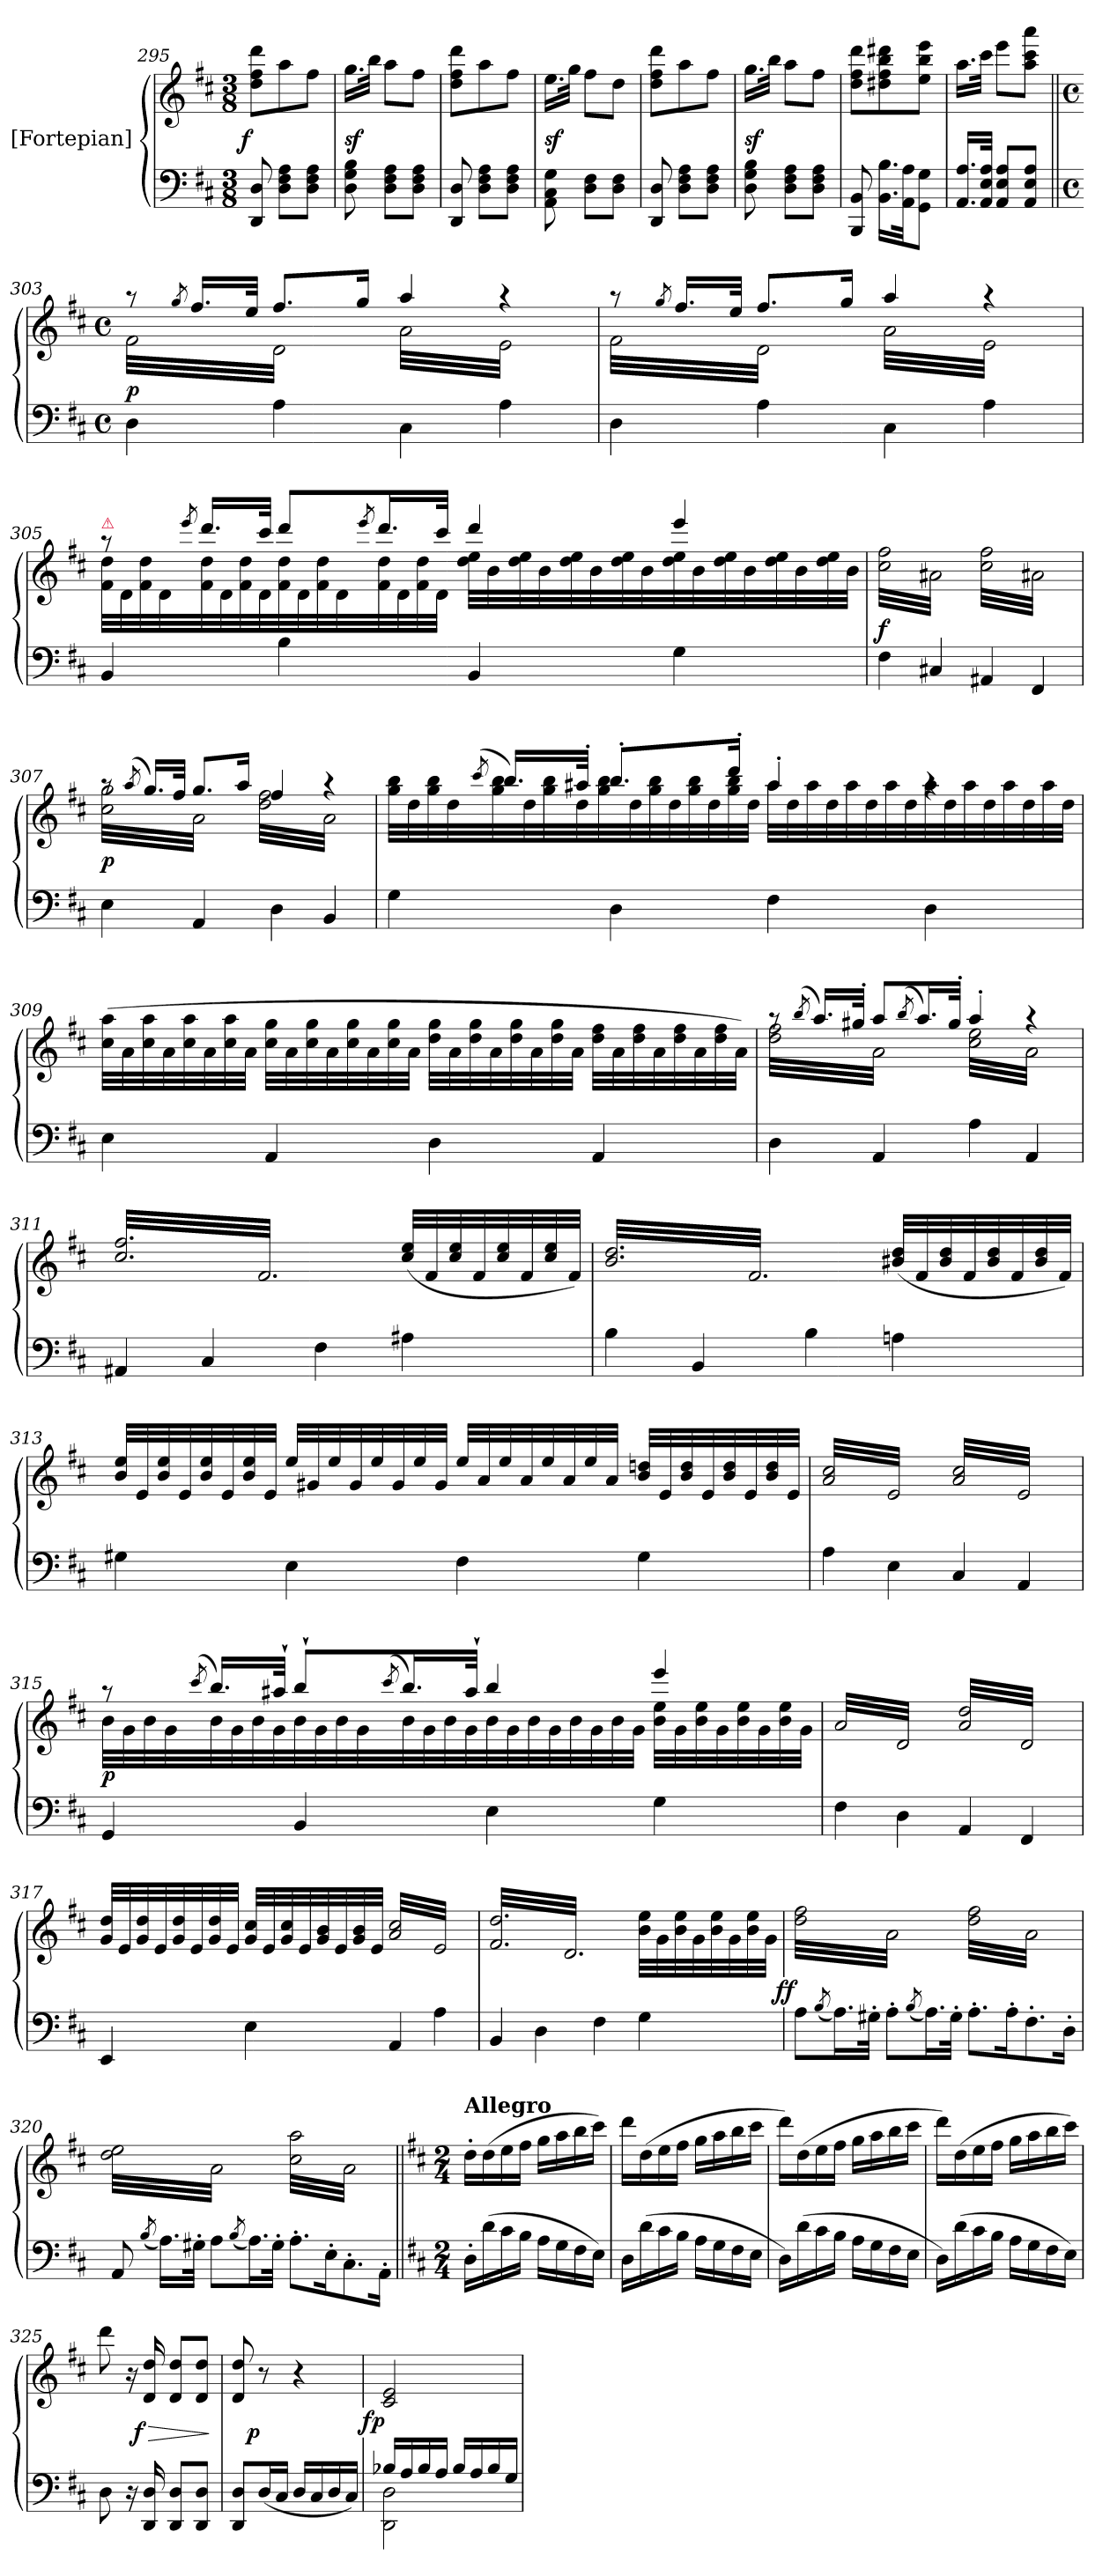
**kern	**kern	**dynam
*part1	*part1	*part1
*staff2	*staff1	*staff1/2
*I"[Fortepian]	*	*
*clefF4	*clefG2	*
*k[f#c#]	*k[f#c#]	*
*D:	*D:	*
*M3/8	*M3/8	*
=295	=295	=295
!	!	!LO:DY:rj
8DD/ 8D/	8dd\ 8ff#\ 8ddd\L	f
8D\ 8F#\ 8A\L	8aa\	.
8D\ 8F#\ 8A\J	8ff#\J	.
=296	=296	=296
8D\ 8G\ 8B\	16.gg\LL	sf
.	32bb\JJk	.
8D\ 8F#\ 8A\L	8aa\L	.
8D\ 8F#\ 8A\J	8ff#\J	.
=297	=297	=297
8DD/ 8D/	8dd\ 8ff#\ 8ddd\L	.
8D\ 8F#\ 8A\L	8aa\	.
8D\ 8F#\ 8A\J	8ff#\J	.
=298	=298	=298
8AA\ 8C#\ 8G\	16.ee\LL	sf
.	32gg\JJk	.
8D\ 8F#\L	8ff#\L	.
8D\ 8F#\J	8dd\J	.
=299	=299	=299
8DD/ 8D/	8dd\ 8ff#\ 8ddd\L	.
8D\ 8F#\ 8A\L	8aa\	.
8D\ 8F#\ 8A\J	8ff#\J	.
=300	=300	=300
8D\ 8G\ 8B\	16.gg\LL	sf
.	32bb\JJk	.
8D\ 8F#\ 8A\L	8aa\L	.
8D\ 8F#\ 8A\J	8ff#\J	.
=301	=301	=301
8BBB/ 8BB/	8dd\ 8ff#\ 8ddd\L	.
16.BB\ 16.B\LL	8dd#X\ 8ff#\ 8bb\ 8ddd#X\	.
32AA\ 32A\JK	.	.
8GG\ 8G\J	8ee\ 8bb\ 8eee\J	.
=302	=302	=302
16.AA/ 16.A/LL	16.aa\LL	.
32AA/ 32E/ 32A/JJk	32ccc#\JJk	.
8AA/ 8E/ 8A/L	8eee\L	.
8AA/ 8E/ 8A/J	8aa\ 8ccc#\ 8aaa\J	.
=303||	=303||	=303||
*M4/4	*M4/4	*
*met(c)	*met(c)	*
*	*^	*
!	!LO:TX:a:B:t=Adagio	!	!
*	*tremolo	*	*
4D\	8raa	32f#\LLL	p
.	.	32d\	.
.	.	32f#\	.
.	.	32d\	.
.	8qgg/	.	.
.	16.ff#/LL	32f#\	.
.	.	32d\	.
.	.	32f#\	.
.	32ee/JJk	32d\	.
4A\	8.ff#/L	32f#\	.
.	.	32d\	.
.	.	32f#\	.
.	.	32d\	.
.	.	32f#\	.
.	.	32d\	.
.	16gg/Jk	32f#\	.
.	.	32d\JJJ	.
4C#\	4aa/	32a\LLL	.
.	.	32e\	.
.	.	32a\	.
.	.	32e\	.
.	.	32a\	.
.	.	32e\	.
.	.	32a\	.
.	.	32e\	.
4A\	4raa	32a\	.
.	.	32e\	.
.	.	32a\	.
.	.	32e\	.
.	.	32a\	.
.	.	32e\	.
.	.	32a\	.
.	.	32e\JJJ	.
=304	=304	=304	=304
4D\	8raa	32f#\LLL	.
.	.	32d\	.
.	.	32f#\	.
.	.	32d\	.
.	8qgg/	.	.
.	16.ff#/LL	32f#\	.
.	.	32d\	.
.	.	32f#\	.
.	32ee/JJk	32d\	.
4A\	8.ff#/L	32f#\	.
.	.	32d\	.
.	.	32f#\	.
.	.	32d\	.
.	.	32f#\	.
.	.	32d\	.
.	16gg/Jk	32f#\	.
.	.	32d\JJJ	.
4C#\	4aa/	32a\LLL	.
.	.	32e\	.
.	.	32a\	.
.	.	32e\	.
.	.	32a\	.
.	.	32e\	.
.	.	32a\	.
.	.	32e\	.
4A\	4raa	32a\	.
.	.	32e\	.
.	.	32a\	.
.	.	32e\	.
.	.	32a\	.
.	.	32e\	.
.	.	32a\	.
.	.	32e\JJJ	.
=305	=305	=305	=305
!	!LO:TX:a:color=crimson:t=⚠	!	!
4BB/	8raa	32f#\ 32dd\LLL	.
.	.	32d\	.
.	.	32f#\ 32dd\	.
.	.	32d\	.
.	8qeee/	.	.
.	16.ddd/LL	32f#\ 32dd\	.
.	.	32d\	.
.	.	32f#\ 32dd\	.
.	32ccc#/JJk	32d\	.
4B\	8ddd/L	32f#\ 32dd\	.
.	.	32d\	.
.	.	32f#\ 32dd\	.
.	.	32d\	.
.	8qeee/	.	.
.	16.ddd/L	32f#\ 32dd\	.
.	.	32d\	.
.	.	32f#\ 32dd\	.
.	32ccc#/JJk	32d\JJJ	.
*	*Xtremolo	*	*
4BB/	4ddd/	32dd\ 32ee\LLL	.
.	.	32b\	.
.	.	32dd\ 32ee\	.
.	.	32b\	.
.	.	32dd\ 32ee\	.
.	.	32b\	.
.	.	32dd\ 32ee\	.
.	.	32b\	.
4G\	4eee/	32dd\ 32ee\	.
.	.	32b\	.
.	.	32dd\ 32ee\	.
.	.	32b\	.
.	.	32dd\ 32ee\	.
.	.	32b\	.
.	.	32dd\ 32ee\	.
.	.	32b\JJJ	.
*	*v	*v	*
=306	=306	=306
*	*tremolo	*
4F#\	32cc#\ 32ff#\LLL	f
.	32a#X\	.
.	32cc#\ 32ff#\	.
.	32a#X\	.
.	32cc#\ 32ff#\	.
.	32a#X\	.
.	32cc#\ 32ff#\	.
.	32a#X\	.
4C#X/	32cc#\ 32ff#\	.
.	32a#X\	.
.	32cc#\ 32ff#\	.
.	32a#X\	.
.	32cc#\ 32ff#\	.
.	32a#X\	.
.	32cc#\ 32ff#\	.
.	32a#X\JJJ	.
4AA#X/	32cc#\ 32ff#\LLL	.
.	32a#X\	.
.	32cc#\ 32ff#\	.
.	32a#X\	.
.	32cc#\ 32ff#\	.
.	32a#X\	.
.	32cc#\ 32ff#\	.
.	32a#X\	.
4FF#/	32cc#\ 32ff#\	.
.	32a#X\	.
.	32cc#\ 32ff#\	.
.	32a#X\	.
.	32cc#\ 32ff#\	.
.	32a#X\	.
.	32cc#\ 32ff#\	.
.	32a#X\JJJ	.
=307	=307	=307
*	*^	*
4E\	8raa	32cc#\ 32gg\LLL	p
.	.	32a\	.
.	.	32cc#\ 32gg\	.
.	.	32a\	.
.	(8qaa/	.	.
.	16.gg/LL)	32cc#\ 32gg\	.
.	.	32a\	.
.	.	32cc#\ 32gg\	.
.	32ff#/JJk	32a\	.
4AA/	8.gg/L	32cc#\ 32gg\	.
.	.	32a\	.
.	.	32cc#\ 32gg\	.
.	.	32a\	.
.	.	32cc#\ 32gg\	.
.	.	32a\	.
.	16aa/Jk	32cc#\ 32gg\	.
.	.	32a\JJJ	.
4D\	4ff#/	32dd\ 32ff#\LLL	.
.	.	32a\	.
.	.	32dd\ 32ff#\	.
.	.	32a\	.
.	.	32dd\ 32ff#\	.
.	.	32a\	.
.	.	32dd\ 32ff#\	.
.	.	32a\	.
4BB/	4raa	32dd\ 32ff#\	.
.	.	32a\	.
.	.	32dd\ 32ff#\	.
.	.	32a\	.
.	.	32dd\ 32ff#\	.
.	.	32a\	.
.	.	32dd\ 32ff#\	.
.	.	32a\JJJ	.
=308	=308	=308	=308
4G\	8raa	32gg\ 32bb\LLL	.
.	.	32dd\	.
.	.	32gg\ 32bb\	.
.	.	32dd\	.
.	(8qccc#/	.	.
.	16.bb/LL)	32gg\ 32bb\	.
.	.	32dd\	.
.	.	32gg\ 32bb\	.
.	32aa#X'/JJk	32dd\	.
4D\	8.bb'/L	32gg\ 32bb\	.
.	.	32dd\	.
.	.	32gg\ 32bb\	.
.	.	32dd\	.
.	.	32gg\ 32bb\	.
.	.	32dd\	.
.	16ddd'/Jk	32gg\ 32bb\	.
.	.	32dd\JJJ	.
4F#\	4aa#'/	32aa#\LLL	.
.	.	32dd\	.
.	.	32aa#\	.
.	.	32dd\	.
.	.	32aa#\	.
.	.	32dd\	.
.	.	32aa#\	.
.	.	32dd\	.
4D\	4raa	32aa#\	.
.	.	32dd\	.
.	.	32aa#\	.
.	.	32dd\	.
.	.	32aa#\	.
.	.	32dd\	.
.	.	32aa#\	.
.	.	32dd\JJJ	.
*	*Xtremolo	*	*
*	*v	*v	*
=309	=309	=309
4E\	(32cc#\ 32aa\LLL	.
.	32a\	.
.	32cc#\ 32aa\	.
.	32a\	.
.	32cc#\ 32aa\	.
.	32a\	.
.	32cc#\ 32aa\	.
.	32a\JJJ	.
4AA/	32cc#\ 32gg\LLL	.
.	32a\	.
.	32cc#\ 32gg\	.
.	32a\	.
.	32cc#\ 32gg\	.
.	32a\	.
.	32cc#\ 32gg\	.
.	32a\JJJ	.
4D\	32dd\ 32gg\LLL	.
.	32a\	.
.	32dd\ 32gg\	.
.	32a\	.
.	32dd\ 32gg\	.
.	32a\	.
.	32dd\ 32gg\	.
.	32a\JJJ	.
4AA/	32dd\ 32ff#\LLL	.
.	32a\	.
.	32dd\ 32ff#\	.
.	32a\	.
.	32dd\ 32ff#\	.
.	32a\	.
.	32dd\ 32ff#\	.
.	32a\JJJ)	.
=310	=310	=310
*	*^	*
*	*tremolo	*	*
4D\	8raa	32dd\ 32ff#\LLL	.
.	.	32a\	.
.	.	32dd\ 32ff#\	.
.	.	32a\	.
.	(8qbb/	.	.
.	16.aa/LL)	32dd\ 32ff#\	.
.	.	32a\	.
.	.	32dd\ 32ff#\	.
.	32gg#X'/JJk	32a\	.
4AA/	8aa/L	32dd\ 32ff#\	.
.	.	32a\	.
.	.	32dd\ 32ff#\	.
.	.	32a\	.
.	(8qbb/	.	.
.	16.aa/L)	32dd\ 32ff#\	.
.	.	32a\	.
.	.	32dd\ 32ff#\	.
.	32gg#'/JJk	32a\JJJ	.
4A\	4aa'/	32cc#\ 32ee\LLL	.
.	.	32a\	.
.	.	32cc#\ 32ee\	.
.	.	32a\	.
.	.	32cc#\ 32ee\	.
.	.	32a\	.
.	.	32cc#\ 32ee\	.
.	.	32a\	.
4AA/	4raa	32cc#\ 32ee\	.
.	.	32a\	.
.	.	32cc#\ 32ee\	.
.	.	32a\	.
.	.	32cc#\ 32ee\	.
.	.	32a\	.
.	.	32cc#\ 32ee\	.
.	.	32a\JJJ	.
*	*v	*v	*
=311	=311	=311
4AA#X/	(32cc#/ 32ff#/LLL	.
.	32f#/)	.
.	32cc#/ 32ff#/	.
.	32f#/)	.
.	32cc#/ 32ff#/	.
.	32f#/)	.
.	32cc#/ 32ff#/	.
.	32f#/)	.
4C#/	32cc#/ 32ff#/	.
.	32f#/)	.
.	32cc#/ 32ff#/	.
.	32f#/)	.
.	32cc#/ 32ff#/	.
.	32f#/)	.
.	32cc#/ 32ff#/	.
.	32f#/)	.
4F#\	32cc#/ 32ff#/	.
.	32f#/)	.
.	32cc#/ 32ff#/	.
.	32f#/)	.
.	32cc#/ 32ff#/	.
.	32f#/)	.
.	32cc#/ 32ff#/	.
.	32f#/)JJJ	.
*	*Xtremolo	*
4A#X\	(32cc#/ 32ee/LLL	.
.	32f#/	.
.	32cc#/ 32ee/	.
.	32f#/	.
.	32cc#/ 32ee/	.
.	32f#/	.
.	32cc#/ 32ee/	.
.	32f#/JJJ)	.
=312	=312	=312
*	*tremolo	*
4B\	(32b/ 32dd/LLL	.
.	32f#/)	.
.	32b/ 32dd/	.
.	32f#/)	.
.	32b/ 32dd/	.
.	32f#/)	.
.	32b/ 32dd/	.
.	32f#/)	.
4BB/	32b/ 32dd/	.
.	32f#/)	.
.	32b/ 32dd/	.
.	32f#/)	.
.	32b/ 32dd/	.
.	32f#/)	.
.	32b/ 32dd/	.
.	32f#/)	.
4B\	32b/ 32dd/	.
.	32f#/)	.
.	32b/ 32dd/	.
.	32f#/)	.
.	32b/ 32dd/	.
.	32f#/)	.
.	32b/ 32dd/	.
.	32f#/)JJJ	.
*	*Xtremolo	*
4An\	(32b#X/ 32dd/LLL	.
.	32f#/	.
.	32b#/ 32dd/	.
.	32f#/	.
.	32b#/ 32dd/	.
.	32f#/	.
.	32b#/ 32dd/	.
.	32f#/JJJ)	.
=313	=313	=313
4G#X\	32b/ 32ee/LLL	.
.	32e/	.
.	32b/ 32ee/	.
.	32e/	.
.	32b/ 32ee/	.
.	32e/	.
.	32b/ 32ee/	.
.	32e/JJJ	.
4E\	32ee/LLL	.
.	32g#X/	.
.	32ee/	.
.	32g#/	.
.	32ee/	.
.	32g#/	.
.	32ee/	.
.	32g#/JJJ	.
4F#\	32ee/LLL	.
.	32a/	.
.	32ee/	.
.	32a/	.
.	32ee/	.
.	32a/	.
.	32ee/	.
.	32a/JJJ	.
4G#\	32b/ 32ddn/LLL	.
.	32e/	.
.	32b/ 32dd/	.
.	32e/	.
.	32b/ 32dd/	.
.	32e/	.
.	32b/ 32dd/	.
.	32e/JJJ	.
=314	=314	=314
*	*tremolo	*
4A\	32a/ 32cc#/LLL	.
.	32e/	.
.	32a/ 32cc#/	.
.	32e/	.
.	32a/ 32cc#/	.
.	32e/	.
.	32a/ 32cc#/	.
.	32e/	.
4E\	32a/ 32cc#/	.
.	32e/	.
.	32a/ 32cc#/	.
.	32e/	.
.	32a/ 32cc#/	.
.	32e/	.
.	32a/ 32cc#/	.
.	32e/JJJ	.
4C#/	32a/ 32cc#/LLL	.
.	32e/	.
.	32a/ 32cc#/	.
.	32e/	.
.	32a/ 32cc#/	.
.	32e/	.
.	32a/ 32cc#/	.
.	32e/	.
4AA/	32a/ 32cc#/	.
.	32e/	.
.	32a/ 32cc#/	.
.	32e/	.
.	32a/ 32cc#/	.
.	32e/	.
.	32a/ 32cc#/	.
.	32e/JJJ	.
=315	=315	=315
*	*^	*
4GG/	8raa	32b\LLL	p
.	.	32g\	.
.	.	32b\	.
.	.	32g\	.
.	(8qccc#/	.	.
.	16.bb/LL)	32b\	.
.	.	32g\	.
.	.	32b\	.
.	32aa#X`/JJk	32g\	.
4BB/	8bb`/L	32b\	.
.	.	32g\	.
.	.	32b\	.
.	.	32g\	.
.	(8qccc#/	.	.
.	16.bb/L)	32b\	.
.	.	32g\	.
.	.	32b\	.
.	32aa#`/JJk	32g\	.
4E\	4bb/	32b\	.
.	.	32g\	.
.	.	32b\	.
.	.	32g\	.
.	.	32b\	.
.	.	32g\	.
.	.	32b\	.
.	.	32g\JJJ	.
*	*Xtremolo	*	*
4G\	4eee/	32b\ 32ee\LLL	.
.	.	32g\	.
.	.	32b\ 32ee\	.
.	.	32g\	.
.	.	32b\ 32ee\	.
.	.	32g\	.
.	.	32b\ 32ee\	.
.	.	32g\JJJ	.
*	*v	*v	*
=316	=316	=316
*	*tremolo	*
4F#\	32a/LLL	.
.	32d/	.
.	32a/	.
.	32d/	.
.	32a/	.
.	32d/	.
.	32a/	.
.	32d/	.
4D\	32a/	.
.	32d/	.
.	32a/	.
.	32d/	.
.	32a/	.
.	32d/	.
.	32a/	.
.	32d/JJJ	.
4AA/	32a/ 32dd/LLL	.
.	32d/	.
.	32a/ 32dd/	.
.	32d/	.
.	32a/ 32dd/	.
.	32d/	.
.	32a/ 32dd/	.
.	32d/	.
4FF#/	32a/ 32dd/	.
.	32d/	.
.	32a/ 32dd/	.
.	32d/	.
.	32a/ 32dd/	.
.	32d/	.
.	32a/ 32dd/	.
.	32d/JJJ	.
*	*Xtremolo	*
=317	=317	=317
4EE/	32g/ 32dd/LLL	.
.	32e/	.
.	32g/ 32dd/	.
.	32e/	.
.	32g/ 32dd/	.
.	32e/	.
.	32g/ 32dd/	.
.	32e/JJJ	.
4E\	32g/ 32cc#/LLL	.
.	32e/	.
.	32g/ 32cc#/	.
.	32e/	.
.	32g/ 32b/	.
.	32e/	.
.	32g/ 32b/	.
.	32e/JJJ	.
*	*tremolo	*
4AA/	32a/ 32cc#/LLL	.
.	32e/	.
.	32a/ 32cc#/	.
.	32e/	.
.	32a/ 32cc#/	.
.	32e/	.
.	32a/ 32cc#/	.
.	32e/	.
4A\	32a/ 32cc#/	.
.	32e/	.
.	32a/ 32cc#/	.
.	32e/	.
.	32a/ 32cc#/	.
.	32e/	.
.	32a/ 32cc#/	.
.	32e/JJJ	.
=318	=318	=318
4BB/	32f#/ 32dd/LLL	.
.	32d/	.
.	32f#/ 32dd/	.
.	32d/	.
.	32f#/ 32dd/	.
.	32d/	.
.	32f#/ 32dd/	.
.	32d/	.
4D\	32f#/ 32dd/	.
.	32d/	.
.	32f#/ 32dd/	.
.	32d/	.
.	32f#/ 32dd/	.
.	32d/	.
.	32f#/ 32dd/	.
.	32d/	.
4F#\	32f#/ 32dd/	.
.	32d/	.
.	32f#/ 32dd/	.
.	32d/	.
.	32f#/ 32dd/	.
.	32d/	.
.	32f#/ 32dd/	.
.	32d/JJJ	.
*	*Xtremolo	*
4G\	32b\ 32ee\LLL	.
.	32g\	.
.	32b\ 32ee\	.
.	32g\	.
.	32b\ 32ee\	.
.	32g\	.
.	32b\ 32ee\	.
.	32g\JJJ	.
=319	=319	=319
!	!	!LO:DY:rj
*	*tremolo	*
8A\L	32dd\ 32ff#\LLL	ff
.	32a\	.
.	32dd\ 32ff#\	.
.	32a\	.
(8qB/	.	.
16.A\L)	32dd\ 32ff#\	.
.	32a\	.
.	32dd\ 32ff#\	.
32G#X'\JJk	32a\	.
8A'\L	32dd\ 32ff#\	.
.	32a\	.
.	32dd\ 32ff#\	.
.	32a\	.
(8qB/	.	.
16.A\L)	32dd\ 32ff#\	.
.	32a\	.
.	32dd\ 32ff#\	.
32G#'\JJk	32a\JJJ	.
8.A'\L	32dd\ 32ff#\LLL	.
.	32a\	.
.	32dd\ 32ff#\	.
.	32a\	.
.	32dd\ 32ff#\	.
.	32a\	.
16A'\K	32dd\ 32ff#\	.
.	32a\	.
8.F#'\	32dd\ 32ff#\	.
.	32a\	.
.	32dd\ 32ff#\	.
.	32a\	.
.	32dd\ 32ff#\	.
.	32a\	.
16D'\Jk	32dd\ 32ff#\	.
.	32a\JJJ	.
=320	=320	=320
8AA/	32dd\ 32ee\LLL	.
.	32a\	.
.	32dd\ 32ee\	.
.	32a\	.
(8qB/	.	.
16.A\LL)	32dd\ 32ee\	.
.	32a\	.
.	32dd\ 32ee\	.
32G#X'\JJk	32a\	.
8A\L	32dd\ 32ee\	.
.	32a\	.
.	32dd\ 32ee\	.
.	32a\	.
(8qB/	.	.
16.A\L)	32dd\ 32ee\	.
.	32a\	.
.	32dd\ 32ee\	.
32G#'\JJk	32a\JJJ	.
8.A'\L	32cc#\ 32aa\LLL	.
.	32a\	.
.	32cc#\ 32aa\	.
.	32a\	.
.	32cc#\ 32aa\	.
.	32a\	.
16E'\K	32cc#\ 32aa\	.
.	32a\	.
8.C#'\	32cc#\ 32aa\	.
.	32a\	.
.	32cc#\ 32aa\	.
.	32a\	.
.	32cc#\ 32aa\	.
.	32a\	.
16AA'\Jk	32cc#\ 32aa\	.
.	32a\JJJ	.
*	*Xtremolo	*
=321||	=321||	=321||
*k[f#c#]	*k[f#c#]	*
*M2/4	*M2/4	*
!	!LO:TX:a:B:t=Allegro	!
16D'\LL	16dd'\LL	.
.	.	.
(16d\	(16dd\	.
.	.	.
16c#\	16ee\	.
.	.	.
16B\JJ	16ff#\JJ	.
.	.	.
16A\LL	16gg\LL	.
16G\	16aa\	.
16F#\	16bb\	.
16E\JJ)	16ccc#\JJ)	.
=322	=322	=322
16D\LL	16ddd\LL	.
(16d\	(16dd\	.
16c#\	16ee\	.
16B\JJ	16ff#\JJ	.
16A\LL	16gg\LL	.
16G\	16aa\	.
16F#\	16bb\	.
16E\JJ	16ccc#\JJ	.
=323	=323	=323
16D\LL)	16ddd\LL)	.
(16d\	(16dd\	.
16c#\	16ee\	.
16B\JJ	16ff#\JJ	.
16A\LL	16gg\LL	.
16G\	16aa\	.
16F#\	16bb\	.
16E\JJ	16ccc#\JJ	.
=324	=324	=324
16D\LL)	16ddd\LL)	.
(16d\	(16dd\	.
16c#\	16ee\	.
16B\JJ	16ff#\JJ	.
16A\LL	16gg\LL	.
16G\	16aa\	.
16F#\	16bb\	.
16E\JJ)	16ccc#\JJ)	.
=325	=325	=325
8D\	8ddd\	.
16r	16r	.
!	!	!LO:DY:n=1:rj
16DD/ 16D/	16d/ 16dd/	> f
8DD/ 8D/L	8d/ 8dd/L	.
8DD/ 8D/J	8d/ 8dd/J	.
.	.	]
=326	=326	=326
8DD/ 8D/L	8d/ 8dd/	.
!	!	!LO:DY:rj
(16D/L	8r	p
16C#/JJ	.	.
16D/LL	4r	.
16C#/	.	.
16D/	.	.
16C#/JJ)	.	.
=327	=327	=327
*^	*	*
!	!	!	!LO:DY:rj
16B-X/LL	2DD\ 2D\	2c#/ 2e/	fp
16A/	.	.	.
16B-/	.	.	.
16A/JJ	.	.	.
16B-/LL	.	.	.
16A/	.	.	.
16B-/	.	.	.
16G/JJ	.	.	.
*v	*v	*	*
=	=	=
*-	*-	*-
